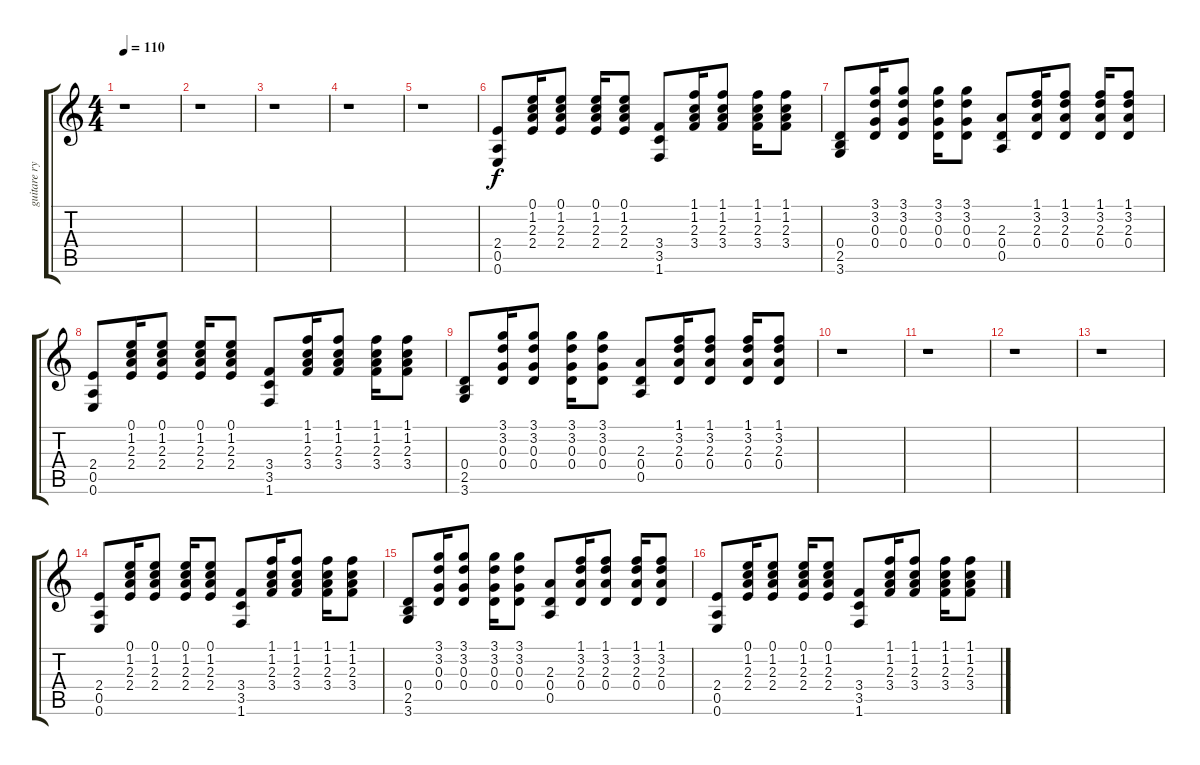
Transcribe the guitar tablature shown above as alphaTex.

\track ("guitare rythmique" "guitare ry") {instrument acousticguitarsteel}
\staff {score tabs}
\tuning (E4 B3 G3 D3 A2 E2) {hide}
\ts (4 4)
\tempo 110
\clef g2
\ks c
r.1{dy f} |
r.1 |
r.1 |
r.1 |
r.1 |
(2.4 0.5 0.6).8 (0.1 1.2 2.3 2.4).16 (0.1 1.2 2.3 2.4).8 (0.1 1.2 2.3 2.4).16 (0.1 1.2 2.3 2.4).8 (3.4 3.5 1.6).8 (1.1 1.2 2.3 3.4).16 (1.1 1.2 2.3 3.4).8 (1.1 1.2 2.3 3.4).16 (1.1 1.2 2.3 3.4).8 |
(0.4 2.5 3.6).8 (3.1 3.2 0.3 0.4).16 (3.1 3.2 0.3 0.4).8 (3.1 3.2 0.3 0.4).16 (3.1 3.2 0.3 0.4).8 (2.3 0.4 0.5).8 (1.1 3.2 2.3 0.4).16 (1.1 3.2 2.3 0.4).8 (1.1 3.2 2.3 0.4).16 (1.1 3.2 2.3 0.4).8 |
(2.4 0.5 0.6).8 (0.1 1.2 2.3 2.4).16 (0.1 1.2 2.3 2.4).8 (0.1 1.2 2.3 2.4).16 (0.1 1.2 2.3 2.4).8 (3.4 3.5 1.6).8 (1.1 1.2 2.3 3.4).16 (1.1 1.2 2.3 3.4).8 (1.1 1.2 2.3 3.4).16 (1.1 1.2 2.3 3.4).8 |
(0.4 2.5 3.6).8 (3.1 3.2 0.3 0.4).16 (3.1 3.2 0.3 0.4).8 (3.1 3.2 0.3 0.4).16 (3.1 3.2 0.3 0.4).8 (2.3 0.4 0.5).8 (1.1 3.2 2.3 0.4).16 (1.1 3.2 2.3 0.4).8 (1.1 3.2 2.3 0.4).16 (1.1 3.2 2.3 0.4).8 |
r.1 |
r.1 |
r.1 |
r.1 |
(2.4 0.5 0.6).8 (0.1 1.2 2.3 2.4).16 (0.1 1.2 2.3 2.4).8 (0.1 1.2 2.3 2.4).16 (0.1 1.2 2.3 2.4).8 (3.4 3.5 1.6).8 (1.1 1.2 2.3 3.4).16 (1.1 1.2 2.3 3.4).8 (1.1 1.2 2.3 3.4).16 (1.1 1.2 2.3 3.4).8 |
(0.4 2.5 3.6).8 (3.1 3.2 0.3 0.4).16 (3.1 3.2 0.3 0.4).8 (3.1 3.2 0.3 0.4).16 (3.1 3.2 0.3 0.4).8 (2.3 0.4 0.5).8 (1.1 3.2 2.3 0.4).16 (1.1 3.2 2.3 0.4).8 (1.1 3.2 2.3 0.4).16 (1.1 3.2 2.3 0.4).8 |
(2.4 0.5 0.6).8 (0.1 1.2 2.3 2.4).16 (0.1 1.2 2.3 2.4).8 (0.1 1.2 2.3 2.4).16 (0.1 1.2 2.3 2.4).8 (3.4 3.5 1.6).8 (1.1 1.2 2.3 3.4).16 (1.1 1.2 2.3 3.4).8 (1.1 1.2 2.3 3.4).16 (1.1 1.2 2.3 3.4).8
